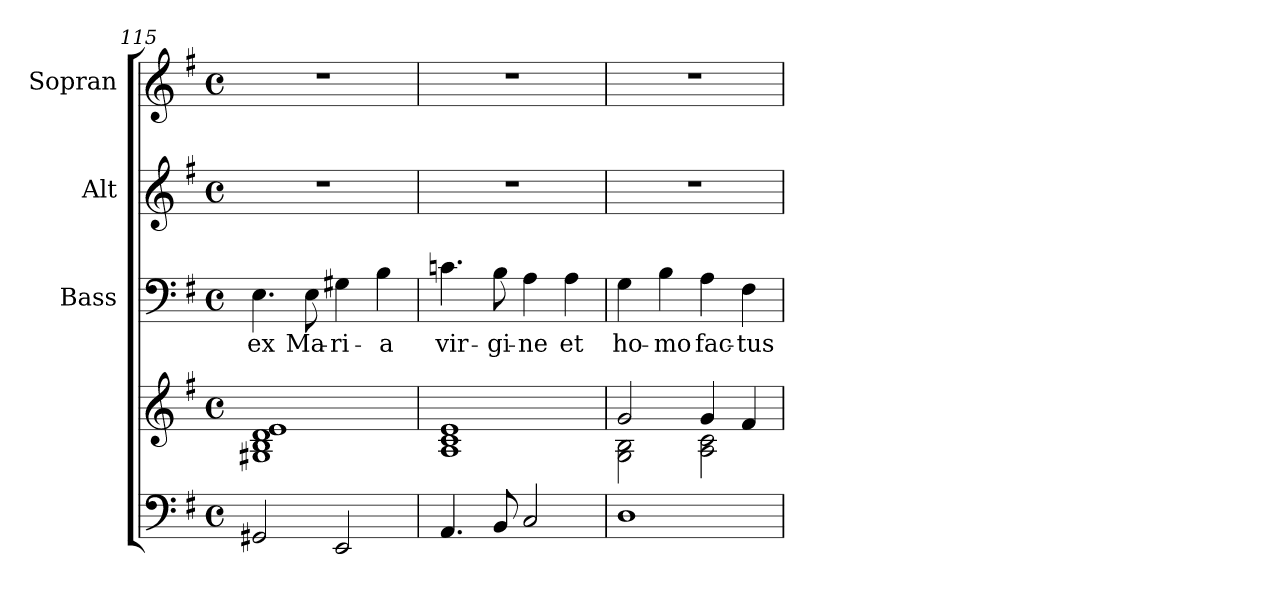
**kern	**kern	**kern	**text	**kern	**kern
*part4	*part4	*part3	*part3	*part2	*part1
*staff5	*staff4	*staff3	*staff3	*staff2	*staff1
*	*	*I"Bass	*	*I"Alt	*I"Sopran
*	*	*I'B.	*	*I'A.	*I'S.
!!LO:LB:g=z
*clefF4	*clefG2	*clefF4	*	*clefG2	*clefG2
*k[f#]	*k[f#]	*k[f#]	*	*k[f#]	*k[f#]
*G:	*G:	*G:	*	*G:	*G:
*M4/4	*M4/4	*M4/4	*	*M4/4	*M4/4
*met(c)	*met(c)	*met(c)	*	*met(c)	*met(c)
=115	=115	=115	=115	=115	=115
!	!	!	!LO:LY:b	!	!
2GG#X/	1G#X 1B 1d 1e	4.E\	ex	1r	1r
!	!	!	!LO:LY:b	!	!
.	.	8E\	Ma-	.	.
!	!	!	!LO:LY:b	!	!
2EE/	.	4G#X\	-ri-	.	.
!	!	!	!LO:LY:b	!	!
.	.	4B\	-a	.	.
=116	=116	=116	=116	=116	=116
!	!	!	!LO:LY:b	!	!
4.AA/	1A 1c 1e	4.cn\	vir-	1r	1r
!	!	!	!LO:LY:b	!	!
8BB/	.	8B\	-gi-	.	.
!	!	!	!LO:LY:b	!	!
2C/	.	4A\	-ne	.	.
!	!	!	!LO:LY:b	!	!
.	.	4A\	et	.	.
=117	=117	=117	=117	=117	=117
*	*^	*	*	*	*
!	!	!	!	!LO:LY:b	!	!
1D	2g/	2G\ 2B\	4G\	ho-	1r	1r
!	!	!	!	!LO:LY:b	!	!
.	.	.	4B\	-mo	.	.
!	!	!	!	!LO:LY:b	!	!
.	4g/	2A\ 2c\	4A\	fac-	.	.
!	!	!	!	!LO:LY:b	!	!
.	4f#/	.	4F#\	-tus	.	.
*	*v	*v	*	*	*	*
=	=	=	=	=	=
*-	*-	*-	*-	*-	*-
